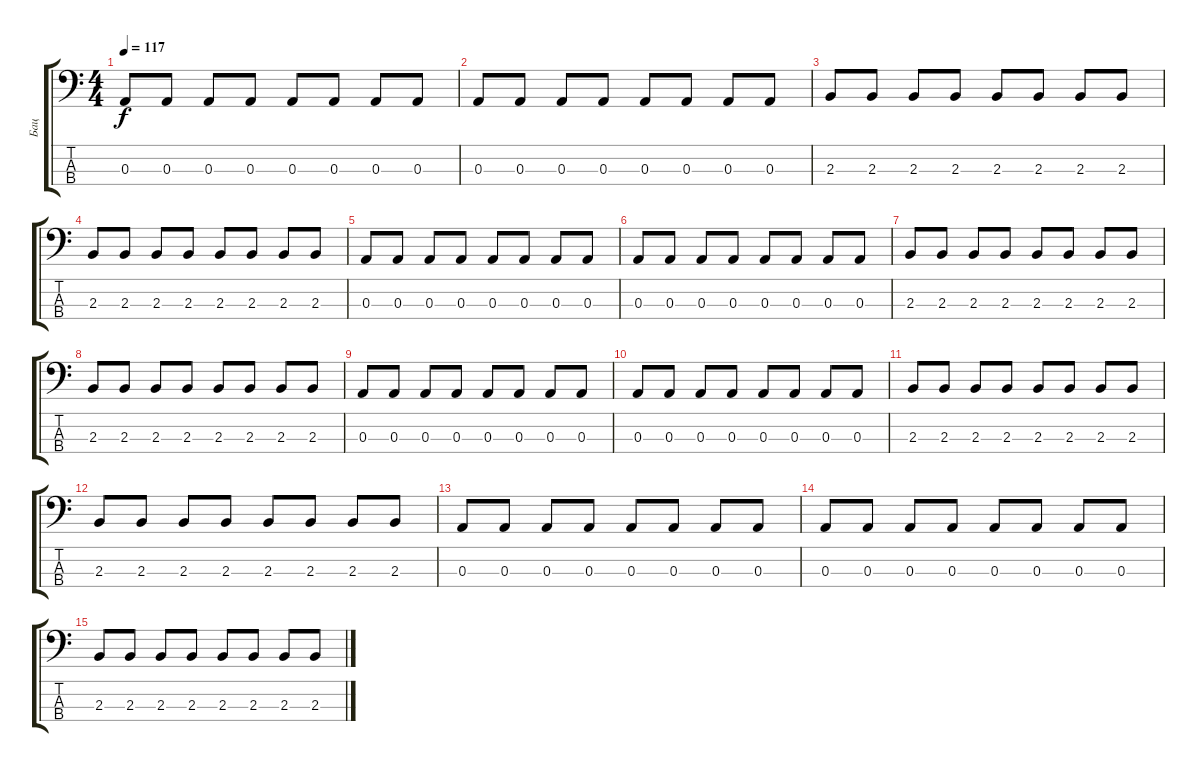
\track ("Бац" "Бац") {instrument electricbassfinger}
\staff {score tabs}
\tuning (G2 D2 A1 E1) {hide}
\ts (4 4)
\tempo 117
\clef f4
\ks c
0.3.8{dy f} 0.3.8 0.3.8 0.3.8 0.3.8 0.3.8 0.3.8 0.3.8 |
0.3.8 0.3.8 0.3.8 0.3.8 0.3.8 0.3.8 0.3.8 0.3.8 |
2.3.8 2.3.8 2.3.8 2.3.8 2.3.8 2.3.8 2.3.8 2.3.8 |
2.3.8 2.3.8 2.3.8 2.3.8 2.3.8 2.3.8 2.3.8 2.3.8 |
0.3.8 0.3.8 0.3.8 0.3.8 0.3.8 0.3.8 0.3.8 0.3.8 |
0.3.8 0.3.8 0.3.8 0.3.8 0.3.8 0.3.8 0.3.8 0.3.8 |
2.3.8 2.3.8 2.3.8 2.3.8 2.3.8 2.3.8 2.3.8 2.3.8 |
2.3.8 2.3.8 2.3.8 2.3.8 2.3.8 2.3.8 2.3.8 2.3.8 |
0.3.8 0.3.8 0.3.8 0.3.8 0.3.8 0.3.8 0.3.8 0.3.8 |
0.3.8 0.3.8 0.3.8 0.3.8 0.3.8 0.3.8 0.3.8 0.3.8 |
2.3.8 2.3.8 2.3.8 2.3.8 2.3.8 2.3.8 2.3.8 2.3.8 |
2.3.8 2.3.8 2.3.8 2.3.8 2.3.8 2.3.8 2.3.8 2.3.8 |
0.3.8 0.3.8 0.3.8 0.3.8 0.3.8 0.3.8 0.3.8 0.3.8 |
0.3.8 0.3.8 0.3.8 0.3.8 0.3.8 0.3.8 0.3.8 0.3.8 |
2.3.8 2.3.8 2.3.8 2.3.8 2.3.8 2.3.8 2.3.8 2.3.8
